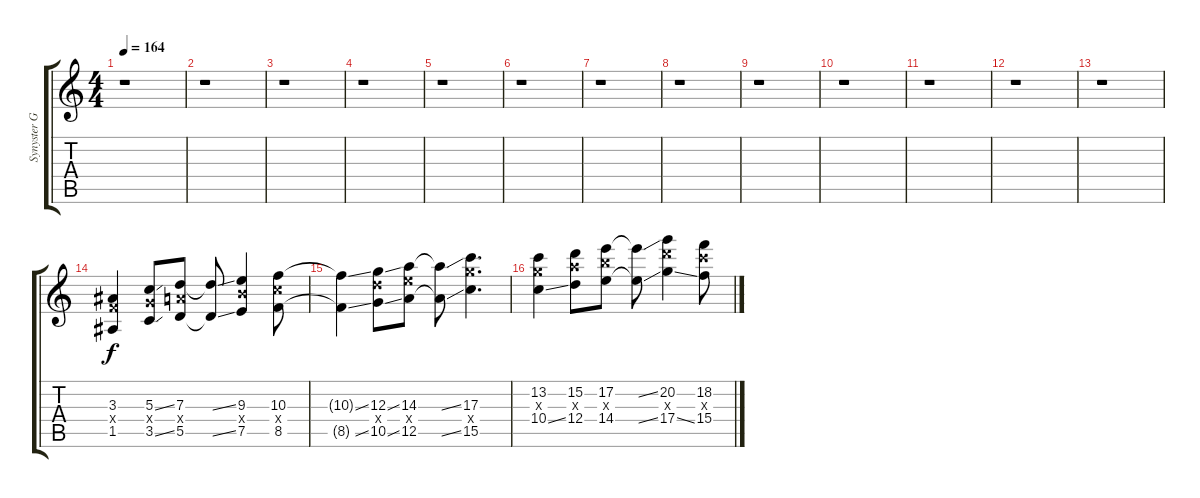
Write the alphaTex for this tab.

\track ("Synyster Gates (Neutral Lead 1)" "Synyster G") {instrument distortionguitar}
\staff {score tabs}
\tuning (E4 B3 G3 D3 A2 D2) {hide}
\ts (4 4)
\tempo 164
\clef g2
\ks c
r.1{dy f} |
r.1 |
r.1 |
r.1 |
r.1 |
r.1 |
r.1 |
r.1 |
r.1 |
r.1 |
r.1 |
r.1 |
r.1 |
(3.3 3.4{x} 1.5).4 (5.3{ss} 5.4{x} 3.5{ss}).8 (7.3 7.4{x} 5.5).8 (7.3{ss t} 5.5{ss t}).8 (9.3 9.4{x} 7.5).4 (10.3 10.4{x} 8.5).8 |
(10.3{ss t} 8.5{ss t}).4 (12.3{ss} 12.4{x} 10.5{ss}).8 (14.3 14.4{x} 12.5).8 (14.3{ss t} 12.5{ss t}).8 (17.3 17.4{x} 15.5).4{d} |
(13.2 12.3{x} 10.4{ss}).4 (15.2 14.3{x} 12.4).8 (17.2 16.3{x} 14.4).8 (17.2{ss t} 14.4{ss t}).8 (20.2 19.3{x} 17.4{ss}).4 (18.2 17.3{x} 15.4).8
